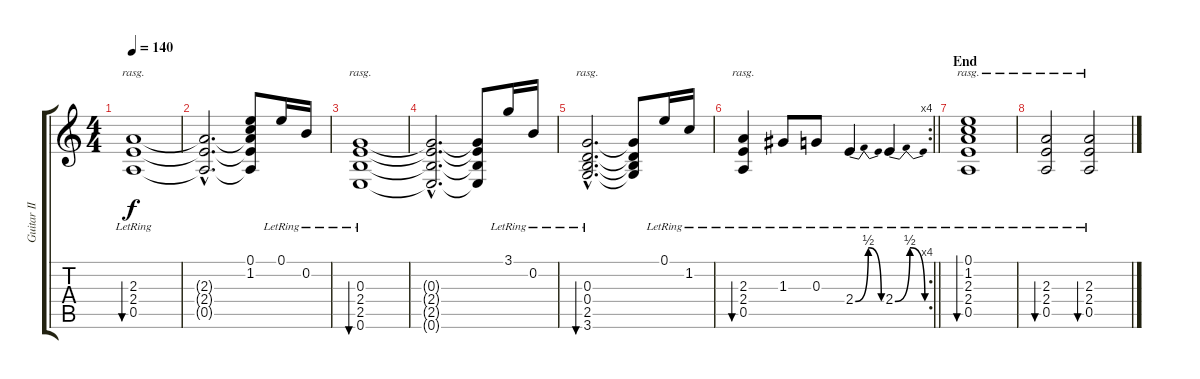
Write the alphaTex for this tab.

\track ("Guitar II" "Guitar II") {instrument electricguitarclean}
\staff {score tabs}
\tuning (E4 B3 G3 D3 A2 E2) {hide}
\ts (4 4)
\tempo 140
\clef g2
\ks c
(2.3{lr} 2.4{lr} 0.5{lr}).1{bu 240 rasg ii dy f} |
(2.3{hac t} 2.4{hac t} 0.5{hac t}).2{d} (0.1{t} 1.2{t} 2.3{t} 2.4{t} 0.5{t}).8 0.1{lr}.16 0.2{lr}.16 |
(0.3{lr} 2.4{lr} 2.5{lr} 0.6{lr}).1{bu 240 rasg ii} |
(0.3{hac t} 2.4{hac t} 2.5{hac t} 0.6{hac t}).2{d} (0.3{t} 2.4{t} 2.5{t} 0.6{t}).8 3.1{lr}.16 0.2{lr}.16 |
(0.3{hac lr} 0.4{hac lr} 2.5{hac lr} 3.6{hac lr}).2{d bu 240 rasg ii} (0.3{t} 0.4{t} 2.5{t} 3.6{t}).8 0.1{lr}.16 1.2{lr}.16 |
\rc 4
\barLineRight lightlight
(2.3{lr} 2.4{lr} 0.5{lr}).4{bu 240 rasg ii} 1.3{lr}.8 0.3{lr}.8 2.4{be (bendrelease 0 0 29 2 29 2 60 0) lr}.4 2.4{be (bendrelease 0 0 30 2 30 2 60 0) lr}.4 |
\section ("" "End")
(0.1{lr} 1.2{lr} 2.3{lr} 2.4{lr} 0.5{lr}).1{bu 240 rasg ii} |
(2.3{lr} 2.4{lr} 0.5{lr}).2{bu 120 rasg ii} (2.3{lr} 2.4{lr} 0.5{lr}).2{bu 120 rasg ii}
